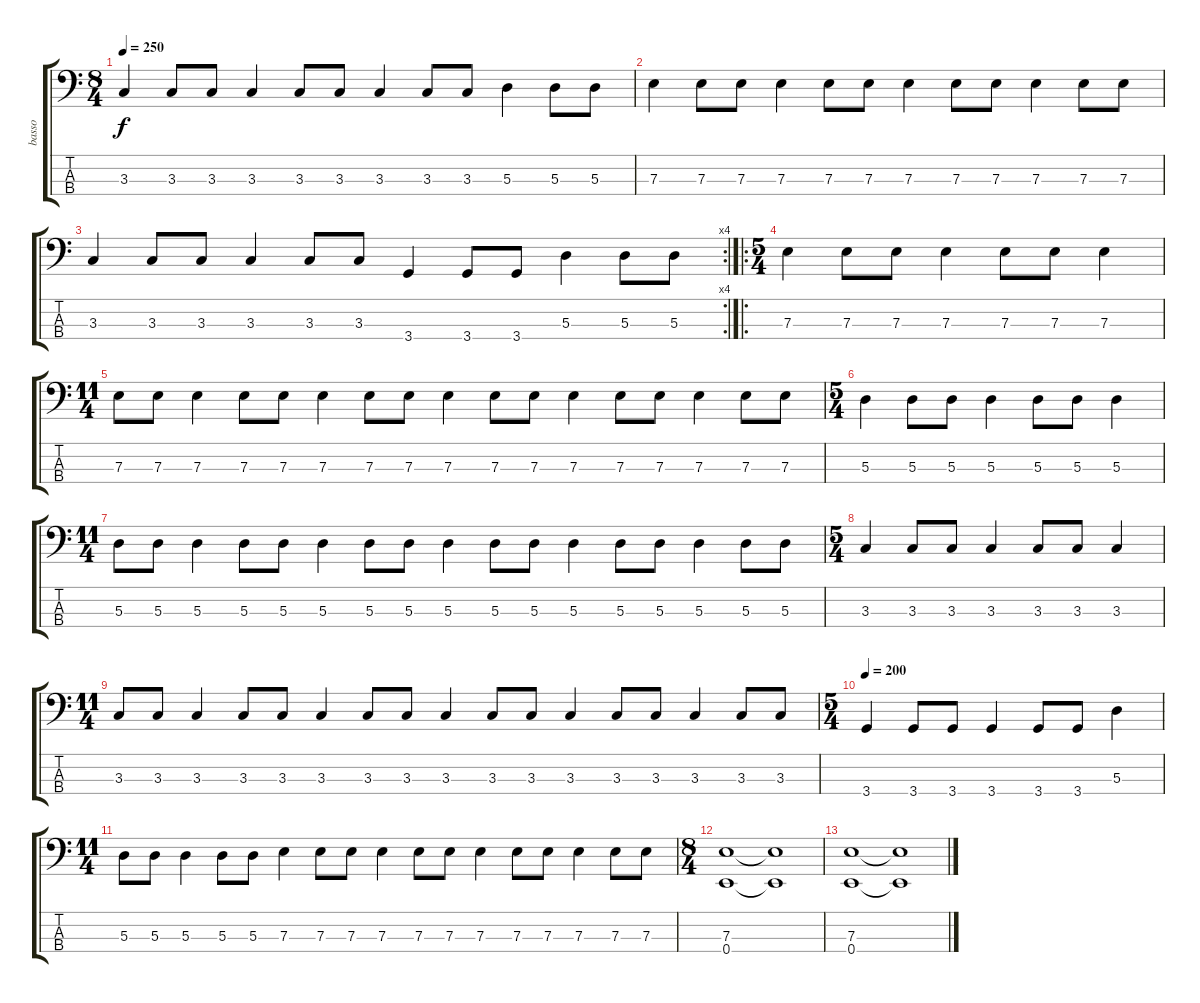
\track ("basso" "basso") {instrument electricbassfinger}
\staff {score tabs}
\tuning (G2 D2 A1 E1) {hide}
\ts (8 4)
\tempo 250
\clef f4
\ks c
3.3.4{dy f} 3.3.8 3.3.8 3.3.4 3.3.8 3.3.8 3.3.4 3.3.8 3.3.8 5.3.4 5.3.8 5.3.8 |
7.3.4 7.3.8 7.3.8 7.3.4 7.3.8 7.3.8 7.3.4 7.3.8 7.3.8 7.3.4 7.3.8 7.3.8 |
\rc 4
3.3.4 3.3.8 3.3.8 3.3.4 3.3.8 3.3.8 3.4.4 3.4.8 3.4.8 5.3.4 5.3.8 5.3.8 |
\ro
\ts (5 4)
7.3.4 7.3.8 7.3.8 7.3.4 7.3.8 7.3.8 7.3.4 |
\ts (11 4)
7.3.8 7.3.8 7.3.4 7.3.8 7.3.8 7.3.4 7.3.8 7.3.8 7.3.4 7.3.8 7.3.8 7.3.4 7.3.8 7.3.8 7.3.4 7.3.8 7.3.8 |
\ts (5 4)
5.3.4 5.3.8 5.3.8 5.3.4 5.3.8 5.3.8 5.3.4 |
\ts (11 4)
5.3.8 5.3.8 5.3.4 5.3.8 5.3.8 5.3.4 5.3.8 5.3.8 5.3.4 5.3.8 5.3.8 5.3.4 5.3.8 5.3.8 5.3.4 5.3.8 5.3.8 |
\ts (5 4)
3.3.4 3.3.8 3.3.8 3.3.4 3.3.8 3.3.8 3.3.4 |
\ts (11 4)
3.3.8 3.3.8 3.3.4 3.3.8 3.3.8 3.3.4 3.3.8 3.3.8 3.3.4 3.3.8 3.3.8 3.3.4 3.3.8 3.3.8 3.3.4 3.3.8 3.3.8 |
\ts (5 4)
\tempo 200
3.4.4 3.4.8 3.4.8 3.4.4 3.4.8 3.4.8 5.3.4 |
\ts (11 4)
5.3.8 5.3.8 5.3.4 5.3.8 5.3.8 7.3.4 7.3.8 7.3.8 7.3.4 7.3.8 7.3.8 7.3.4 7.3.8 7.3.8 7.3.4 7.3.8 7.3.8 |
\ts (8 4)
(7.3 0.4).1 (7.3{t} 0.4{t}).1 |
(7.3 0.4).1 (7.3{t} 0.4{t}).1
